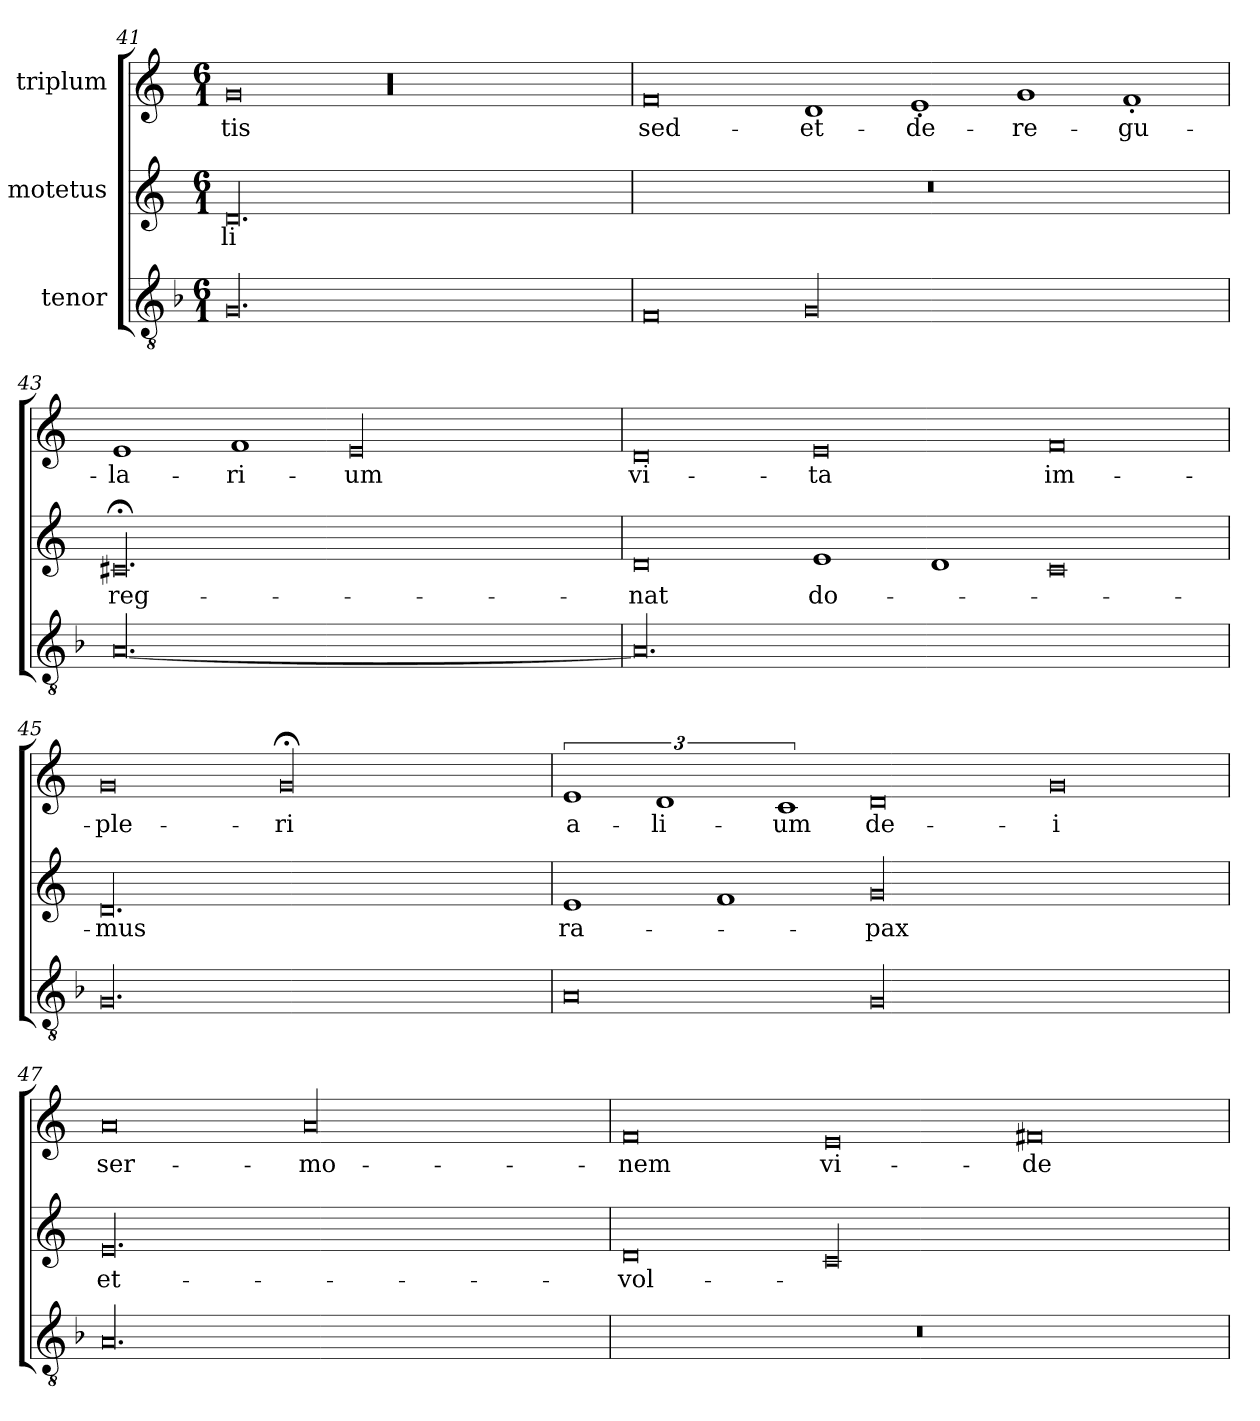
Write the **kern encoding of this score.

**kern	**kern	**text	**kern	**text
*part3	*part2	*part2	*part1	*part1
*staff3	*staff2	*staff2	*staff1	*staff1
*I"tenor	*I"motetus	*	*I"triplum	*
*clefGv2	*clefG2	*	*clefG2	*
*k[b-]	*k[]	*	*k[]	*
*F:	*C:	*	*C:	*
*M6/1	*M6/1	*	*M6/1	*
=41	=41	=41	=41	=41
00.G/	00.d/	-li	0g/	-tis
.	.	.	00r	.
=42	=42	=42	=42	=42
0F/	00.r	.	0f/	sed-
00G/	.	.	1d/	et-
.	.	.	1e'/	de-
.	.	.	1g/	re-
.	.	.	1f'/	-gu-
=43	=43	=43	=43	=43
[00.A/	00.c#X;</	reg-	1e/	-la-
.	.	.	1f/	-ri-
.	.	.	00e/	-um
=44	=44	=44	=44	=44
00.A/]	0d/	-nat	0d/	vi-
.	1e/	do-	0e/	-ta
.	1d/	.	.	.
.	0ci/	.	0fi/	im-
!!LO:PB:g=z
=45	=45	=45	=45	=45
00.G/	00.d/	-mus	0g/	-ple-
.	.	.	00g;</	-ri
=46	=46	=46	=46	=46
0A/	1e/	ra-	3%2e/	a-
.	.	.	3%2d/	-li-
.	1f/	.	.	.
.	.	.	3%2c/	-um
00G/	00g/	-pax	0d/	de-
.	.	.	0g/	-i
=47	=47	=47	=47	=47
00.A/	00.e/	et-	0a/	ser-
.	.	.	00a/	-mo-
=48	=48	=48	=48	=48
00.r	0d/	vol-	0f/	-nem
.	00ci/	.	0e/	vi-
.	.	.	0f#Xi/	-de-
=	=	=	=	=
*-	*-	*-	*-	*-
